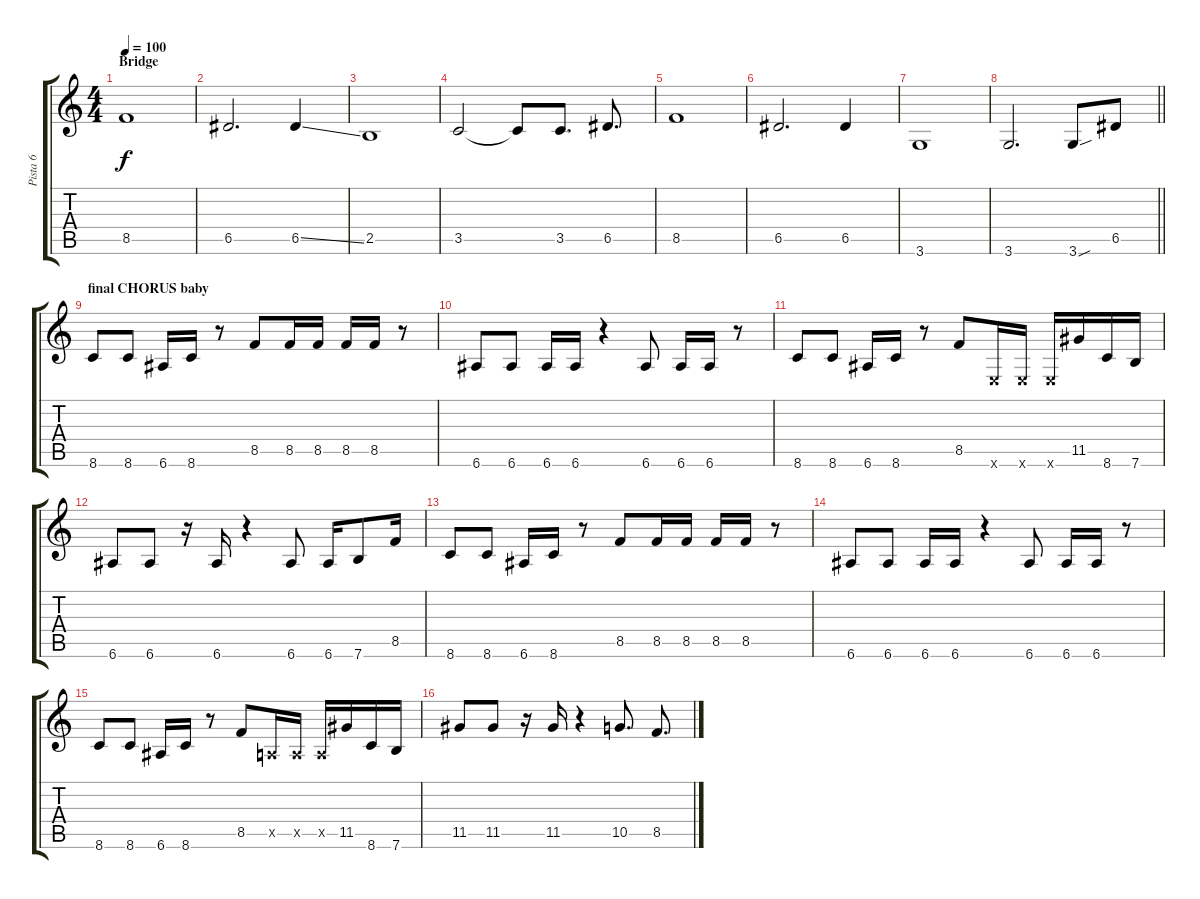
\track ("Pista 6" "Pista 6") {instrument distortionguitar}
\staff {score tabs}
\tuning (E4 B3 G3 D3 A2 E2) {hide}
\ts (4 4)
\section ("" "Bridge")
\tempo 100
\clef g2
\ks c
8.5.1{dy f} |
6.5.2{d} 6.5{ss}.4 |
2.5.1 |
3.5.2 3.5{t}.8 3.5.8{d volume 16} 6.5.8{d} |
8.5.1{volume 16} |
6.5.2{d volume 10} 6.5.4 |
3.6.1 |
\barLineRight lightlight
3.6.2{d} 3.6{sou}.8 6.5.8 |
\section ("" "final CHORUS baby")
8.6.8 8.6.8 6.6.16 8.6.16 r.8 8.5.8 8.5.16 8.5.16 8.5.16 8.5.16 r.8 |
6.6.8 6.6.8 6.6.16 6.6.16 r.4 6.6.8 6.6.16 6.6.16 r.8 |
8.6.8 8.6.8 6.6.16 8.6.16 r.8 8.5.8 0.6{x}.16 0.6{x}.16 0.6{x}.16 11.5.16 8.6.16 7.6.16 |
6.6.8 6.6.8 r.16 6.6.16 r.4 6.6.8 6.6.16 7.6.8 8.5.16 |
8.6.8{instrument overdrivenguitar} 8.6.8 6.6.16 8.6.16 r.8 8.5.8 8.5.16 8.5.16 8.5.16 8.5.16 r.8 |
6.6.8 6.6.8 6.6.16 6.6.16 r.4 6.6.8 6.6.16 6.6.16 r.8 |
8.6.8 8.6.8 6.6.16 8.6.16 r.8 8.5.8 0.5{x}.16 0.5{x}.16 0.5{x}.16 11.5.16 8.6.16 7.6.16 |
11.5.8 11.5.8 r.16 11.5.16 r.4 10.5.8{d} 8.5.8{d}
